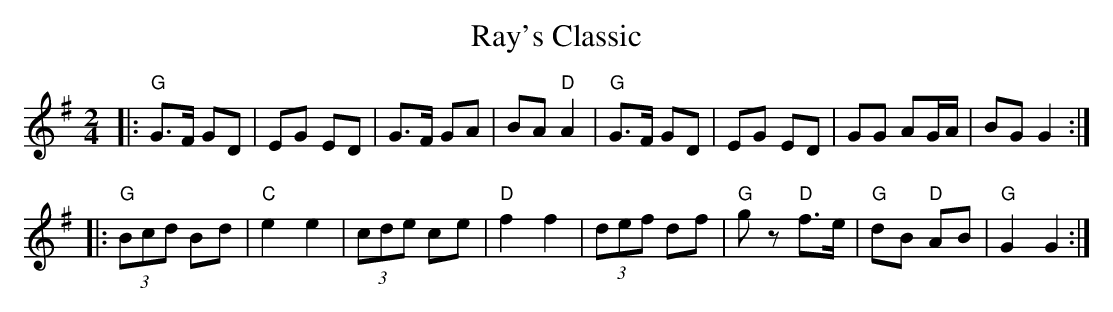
X:1
T: Ray's Classic
M: 2/4
L: 1/8
K: Gmaj
|:"G"G>F GD|EG ED|G>F GA|BA"D" A2|"G"G>F GD|EG ED|GG AG/A/|BG G2:|:
"G"(3Bcd Bd|"C"e2 e2|(3cde ce|"D"f2 f2|(3def df|"G"g z "D"f>e|"G"dB "D"AB|"G"G2 G2:|
